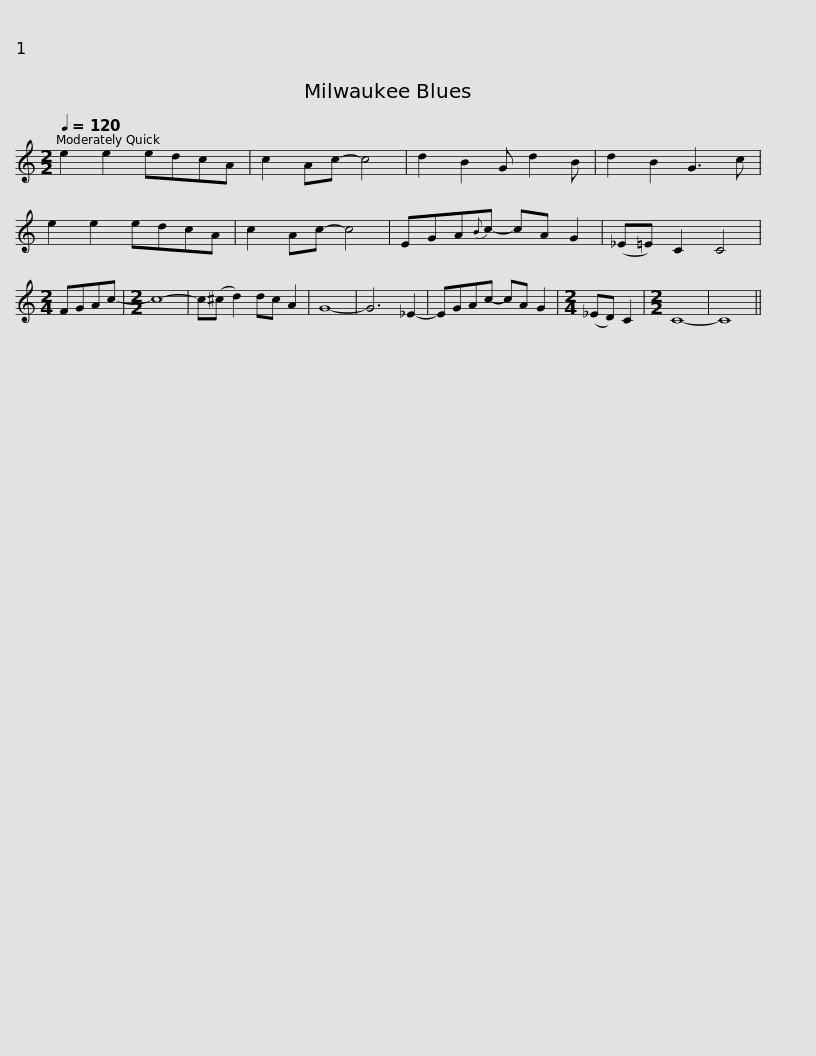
X:1
L:1/8
Q:1/4=120
M:2/2
I:linebreak $
K:C
V:1 treble
V:1
 e2 e2 edcA | c2 Ac- c4 | d2 B2 G d2 B | d2 B2 G3 c | e2 e2 edcA | %5
 c2 Ac- c4 | EGA{B}c- cA G2 |$ (_E=E) C2 C4 |[M:2/4] FGAc- |[M:2/2] c8- | %10
 c(^c d2) dc A2 | G8- | G6 _E2- | EGAc- cA G2 |[M:2/4] (_ED) C2 | %15
[M:2/2] C8- | C8 || %17
